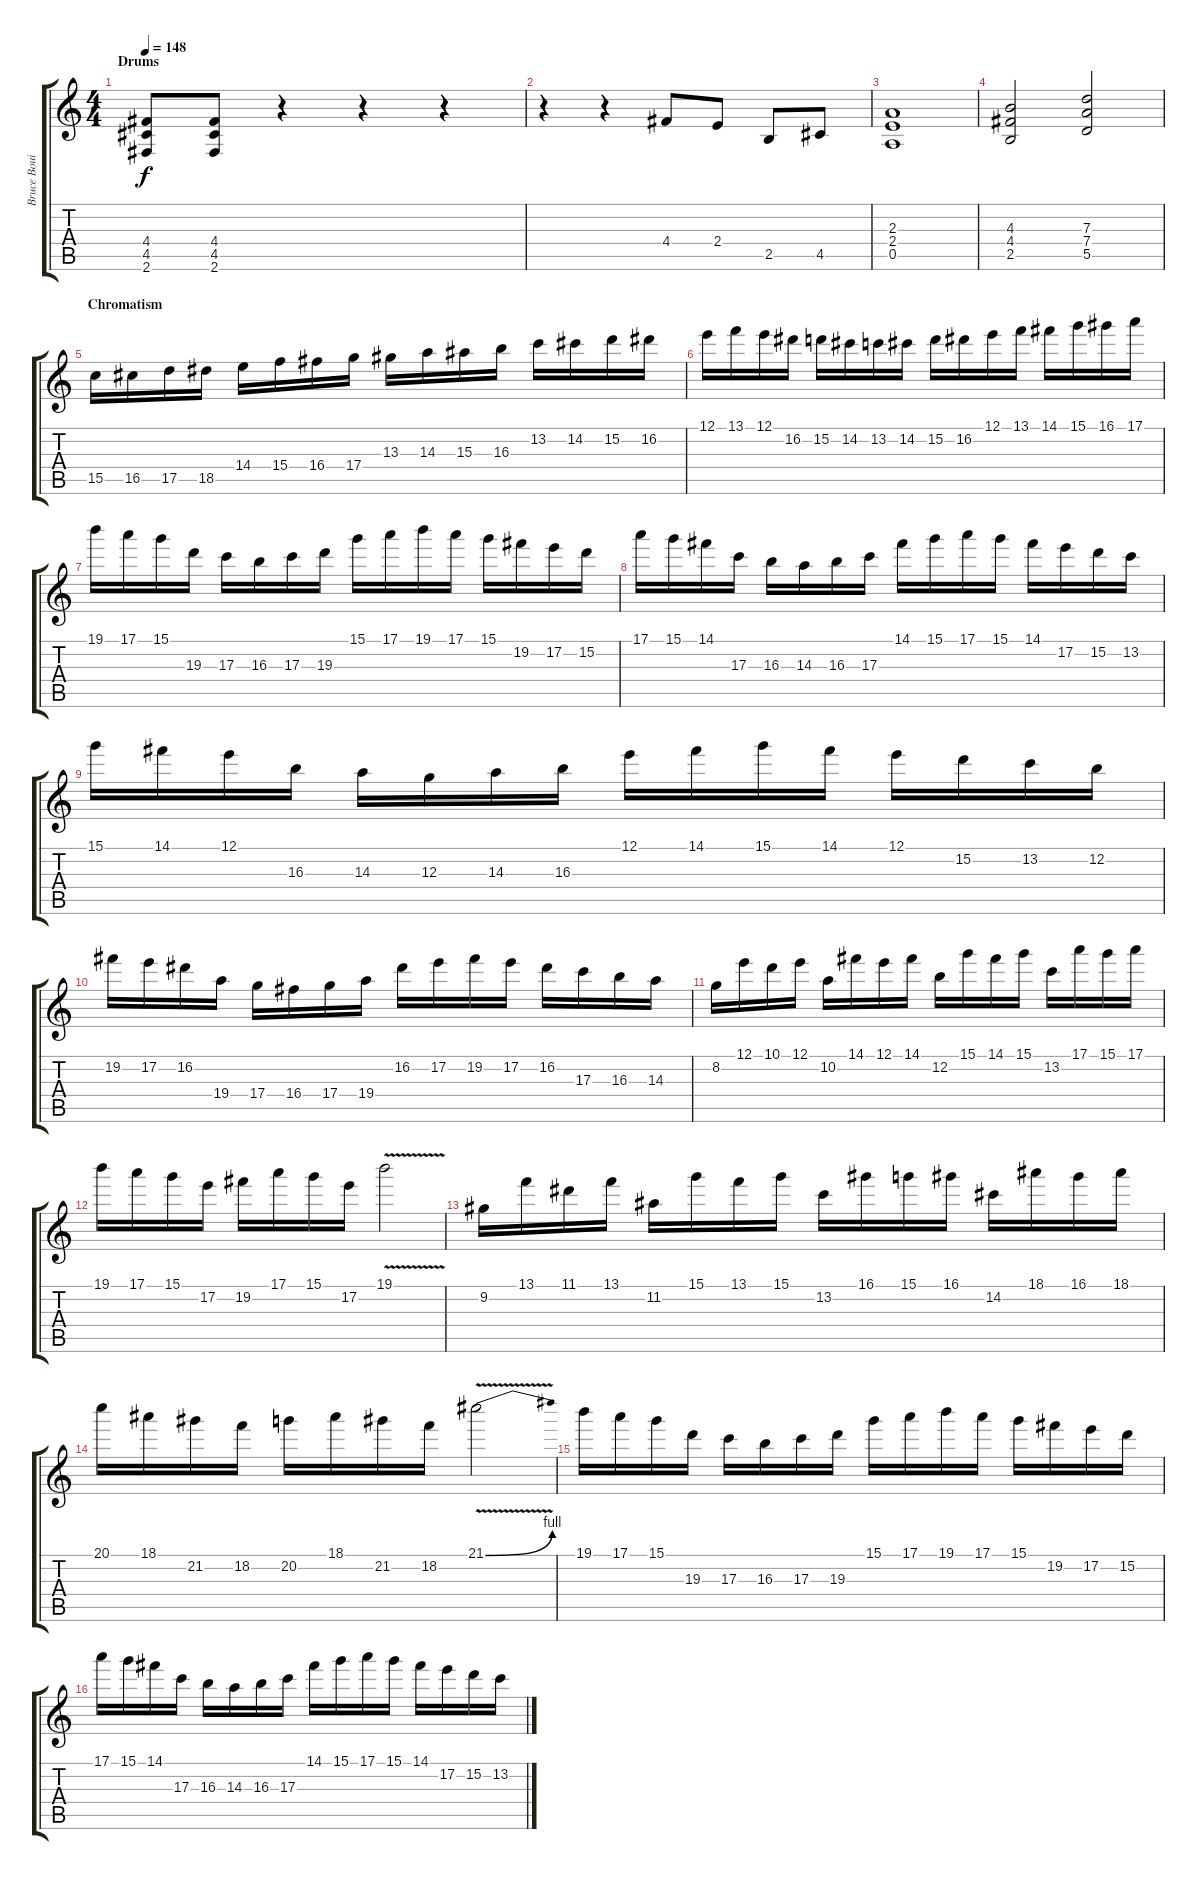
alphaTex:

\track ("Bruce Bouillet" "Bruce Boui") {instrument distortionguitar}
\staff {score tabs}
\tuning (E4 B3 G3 D3 A2 E2) {hide}
\ts (4 4)
\section ("" "Drums")
\tempo 148
\clef g2
\ks c
(4.4 4.5 2.6).8{dy f} (4.4 4.5 2.6).8 r.4 r.4 r.4 |
r.4 r.4 4.4.8 2.4.8 2.5.8 4.5.8 |
(2.3 2.4 0.5).1 |
(4.3 4.4 2.5).2 (7.3 7.4 5.5).2 |
\section ("" "Chromatism")
15.5.16 16.5.16 17.5.16 18.5.16 14.4.16 15.4.16 16.4.16 17.4.16 13.3.16 14.3.16 15.3.16 16.3.16 13.2.16 14.2.16 15.2.16 16.2.16 |
12.1.16 13.1.16 12.1.16 16.2.16 15.2.16 14.2.16 13.2.16 14.2.16 15.2.16 16.2.16 12.1.16 13.1.16 14.1.16 15.1.16 16.1.16 17.1.16 |
19.1.16 17.1.16 15.1.16 19.3.16 17.3.16 16.3.16 17.3.16 19.3.16 15.1.16 17.1.16 19.1.16 17.1.16 15.1.16 19.2.16 17.2.16 15.2.16 |
17.1.16 15.1.16 14.1.16 17.3.16 16.3.16 14.3.16 16.3.16 17.3.16 14.1.16 15.1.16 17.1.16 15.1.16 14.1.16 17.2.16 15.2.16 13.2.16 |
15.1.16 14.1.16 12.1.16 16.3.16 14.3.16 12.3.16 14.3.16 16.3.16 12.1.16 14.1.16 15.1.16 14.1.16 12.1.16 15.2.16 13.2.16 12.2.16 |
19.2.16 17.2.16 16.2.16 19.4.16 17.4.16 16.4.16 17.4.16 19.4.16 16.2.16 17.2.16 19.2.16 17.2.16 16.2.16 17.3.16 16.3.16 14.3.16 |
8.2.16 12.1.16 10.1.16 12.1.16 10.2.16 14.1.16 12.1.16 14.1.16 12.2.16 15.1.16 14.1.16 15.1.16 13.2.16 17.1.16 15.1.16 17.1.16 |
19.1.16 17.1.16 15.1.16 17.2.16 19.2.16 17.1.16 15.1.16 17.2.16 19.1{v}.2 |
9.2.16 13.1.16 11.1.16 13.1.16 11.2.16 15.1.16 13.1.16 15.1.16 13.2.16 16.1.16 15.1.16 16.1.16 14.2.16 18.1.16 16.1.16 18.1.16 |
20.1.16 18.1.16 21.2.16 18.2.16 20.2.16 18.1.16 21.2.16 18.2.16 21.1{be (bend 0 0 60 4) v}.2 |
19.1.16 17.1.16 15.1.16 19.3.16 17.3.16 16.3.16 17.3.16 19.3.16 15.1.16 17.1.16 19.1.16 17.1.16 15.1.16 19.2.16 17.2.16 15.2.16 |
17.1.16 15.1.16 14.1.16 17.3.16 16.3.16 14.3.16 16.3.16 17.3.16 14.1.16 15.1.16 17.1.16 15.1.16 14.1.16 17.2.16 15.2.16 13.2.16
